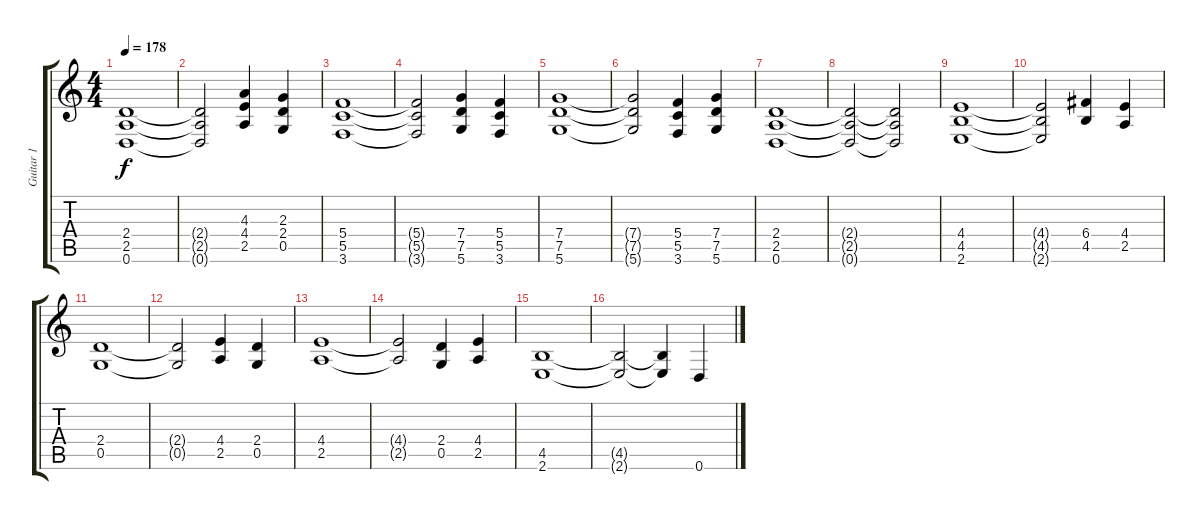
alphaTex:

\track ("Guitar 1" "Guitar 1") {instrument overdrivenguitar}
\staff {score tabs}
\tuning (D4 A3 F3 C3 G2 D2) {hide}
\ts (4 4)
\tempo 178
\clef g2
\ks c
(2.4 2.5 0.6).1{dy f} |
(2.4{t} 2.5{t} 0.6{t}).2 (4.3 4.4 2.5).4 (2.3 2.4 0.5).4 |
(5.4 5.5 3.6).1 |
(5.4{t} 5.5{t} 3.6{t}).2 (7.4 7.5 5.6).4 (5.4 5.5 3.6).4 |
(7.4 7.5 5.6).1 |
(7.4{t} 7.5{t} 5.6{t}).2 (5.4 5.5 3.6).4 (7.4 7.5 5.6).4 |
(2.4 2.5 0.6).1 |
(2.4{t} 2.5{t} 0.6{t}).2 (2.4{t} 2.5{t} 0.6{t}).2 |
(4.4 4.5 2.6).1 |
(4.4{t} 4.5{t} 2.6{t}).2 (6.4 4.5).4 (4.4 2.5).4 |
(2.4 0.5).1 |
(2.4{t} 0.5{t}).2 (4.4 2.5).4 (2.4 0.5).4 |
(4.4 2.5).1 |
(4.4{t} 2.5{t}).2 (2.4 0.5).4 (4.4 2.5).4 |
(4.5 2.6).1 |
(4.5{t} 2.6{t}).2 (4.5{t} 2.6{t}).4 0.6.4
